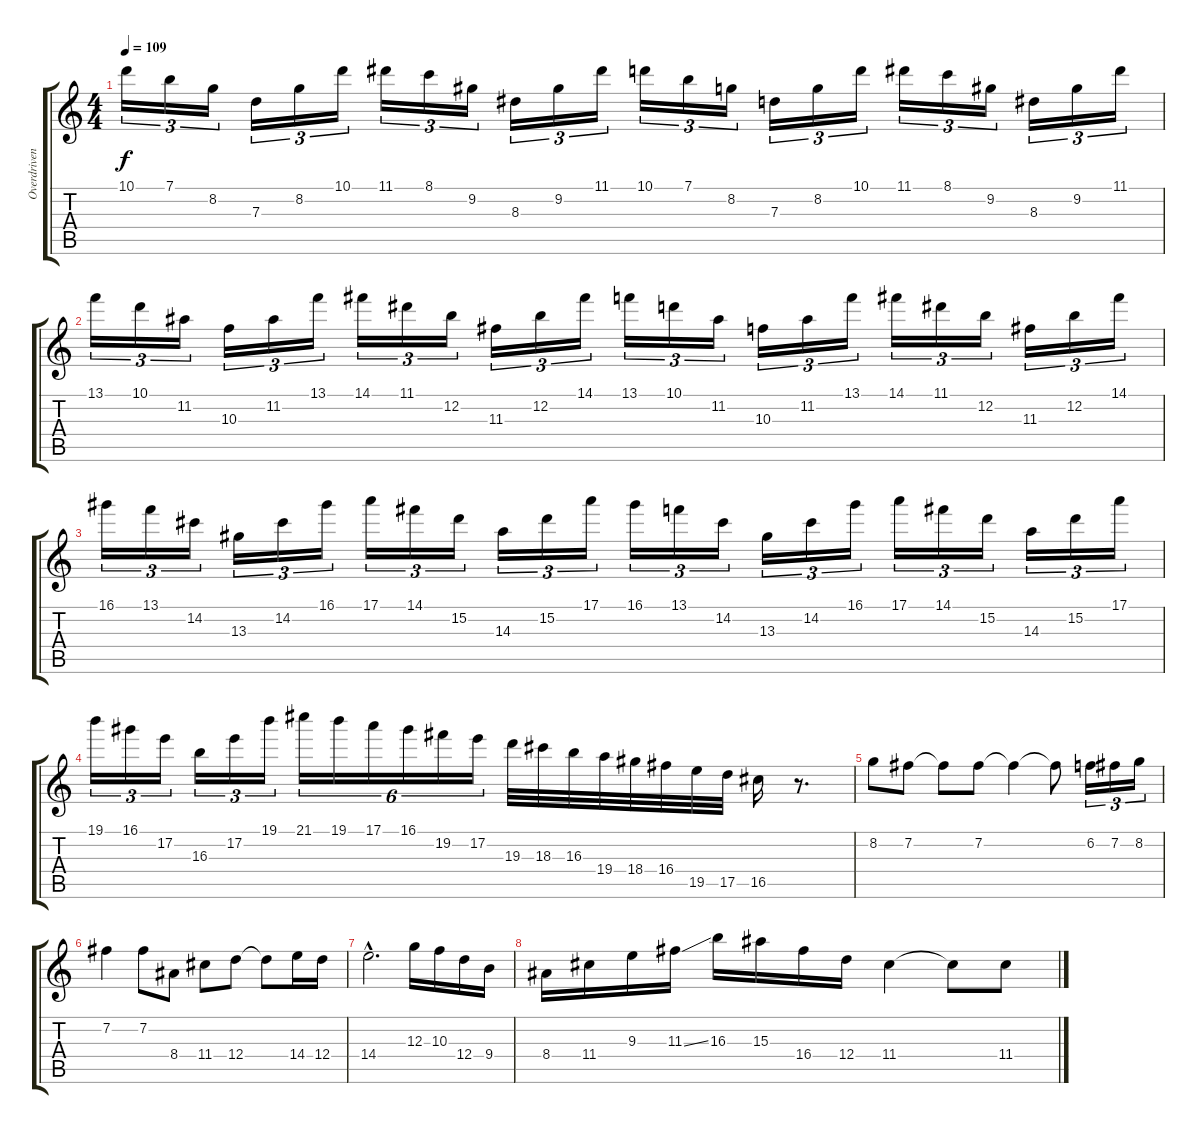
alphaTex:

\track ("Overdriven Guitar 2" "Overdriven") {instrument overdrivenguitar}
\staff {score tabs}
\tuning (E4 B3 G3 D3 A2 E2) {hide}
\ts (4 4)
\tempo 109
\clef g2
\ks c
10.1.16{tu (3 2) dy f} 7.1.16{tu (3 2)} 8.2.16{tu (3 2)} 7.3.16{tu (3 2)} 8.2.16{tu (3 2)} 10.1.16{tu (3 2)} 11.1.16{tu (3 2)} 8.1.16{tu (3 2)} 9.2.16{tu (3 2)} 8.3.16{tu (3 2)} 9.2.16{tu (3 2)} 11.1.16{tu (3 2)} 10.1.16{tu (3 2)} 7.1.16{tu (3 2)} 8.2.16{tu (3 2)} 7.3.16{tu (3 2)} 8.2.16{tu (3 2)} 10.1.16{tu (3 2)} 11.1.16{tu (3 2)} 8.1.16{tu (3 2)} 9.2.16{tu (3 2)} 8.3.16{tu (3 2)} 9.2.16{tu (3 2)} 11.1.16{tu (3 2)} |
13.1.16{tu (3 2)} 10.1.16{tu (3 2)} 11.2.16{tu (3 2)} 10.3.16{tu (3 2)} 11.2.16{tu (3 2)} 13.1.16{tu (3 2)} 14.1.16{tu (3 2)} 11.1.16{tu (3 2)} 12.2.16{tu (3 2)} 11.3.16{tu (3 2)} 12.2.16{tu (3 2)} 14.1.16{tu (3 2)} 13.1.16{tu (3 2)} 10.1.16{tu (3 2)} 11.2.16{tu (3 2)} 10.3.16{tu (3 2)} 11.2.16{tu (3 2)} 13.1.16{tu (3 2)} 14.1.16{tu (3 2)} 11.1.16{tu (3 2)} 12.2.16{tu (3 2)} 11.3.16{tu (3 2)} 12.2.16{tu (3 2)} 14.1.16{tu (3 2)} |
16.1.16{tu (3 2)} 13.1.16{tu (3 2)} 14.2.16{tu (3 2)} 13.3.16{tu (3 2)} 14.2.16{tu (3 2)} 16.1.16{tu (3 2)} 17.1.16{tu (3 2)} 14.1.16{tu (3 2)} 15.2.16{tu (3 2)} 14.3.16{tu (3 2)} 15.2.16{tu (3 2)} 17.1.16{tu (3 2)} 16.1.16{tu (3 2)} 13.1.16{tu (3 2)} 14.2.16{tu (3 2)} 13.3.16{tu (3 2)} 14.2.16{tu (3 2)} 16.1.16{tu (3 2)} 17.1.16{tu (3 2)} 14.1.16{tu (3 2)} 15.2.16{tu (3 2)} 14.3.16{tu (3 2)} 15.2.16{tu (3 2)} 17.1.16{tu (3 2)} |
19.1.16{tu (3 2)} 16.1.16{tu (3 2)} 17.2.16{tu (3 2)} 16.3.16{tu (3 2)} 17.2.16{tu (3 2)} 19.1.16{tu (3 2)} 21.1.16{tu (6 4)} 19.1.16{tu (6 4)} 17.1.16{tu (6 4)} 16.1.16{tu (6 4)} 19.2.16{tu (6 4)} 17.2.16{tu (6 4)} 19.3.32 18.3.32 16.3.32 19.4.32 18.4.32 16.4.32 19.5.32 17.5.32 16.5.16 r.8{d} |
8.2.8 7.2.8 7.2{t}.8 7.2.8 7.2{t}.4 7.2{t}.8 6.2.16{tu (3 2)} 7.2.16{tu (3 2)} 8.2.16{tu (3 2)} |
7.2.4 7.2.8 8.4.8 11.4.8 12.4.8 12.4{t}.8 14.4.16 12.4.16 |
14.4{hac}.2{d} 12.3.16 10.3.16 12.4.16 9.4.16 |
8.4.16 11.4.16 9.3.16 11.3{ss}.16 16.3.16 15.3.16 16.4.16 12.4.16 11.4.4 11.4{t}.8 11.4.8
